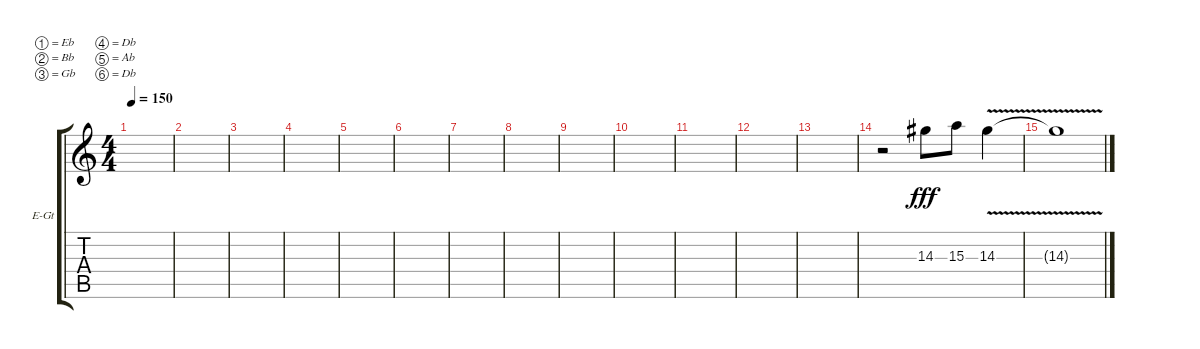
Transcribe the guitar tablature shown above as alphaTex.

\bracketExtendMode groupsimilarinstruments
\firstSystemTrackNameOrientation horizontal
\otherSystemsTrackNameOrientation horizontal
\track ("Solo Guitar 1" "E-Gt") {instrument distortionguitar}
\staff {score tabs}
\tuning (Eb4 Bb3 Gb3 Db3 Ab2 Db2)
\ts (4 4)
\tempo 150
\clef g2
\ks c
|
|
|
|
|
|
|
|
|
|
|
|
|
r.2 14.3.8{dy fff} 15.3.8 14.3{v}.4 |
14.3{v t}.1
